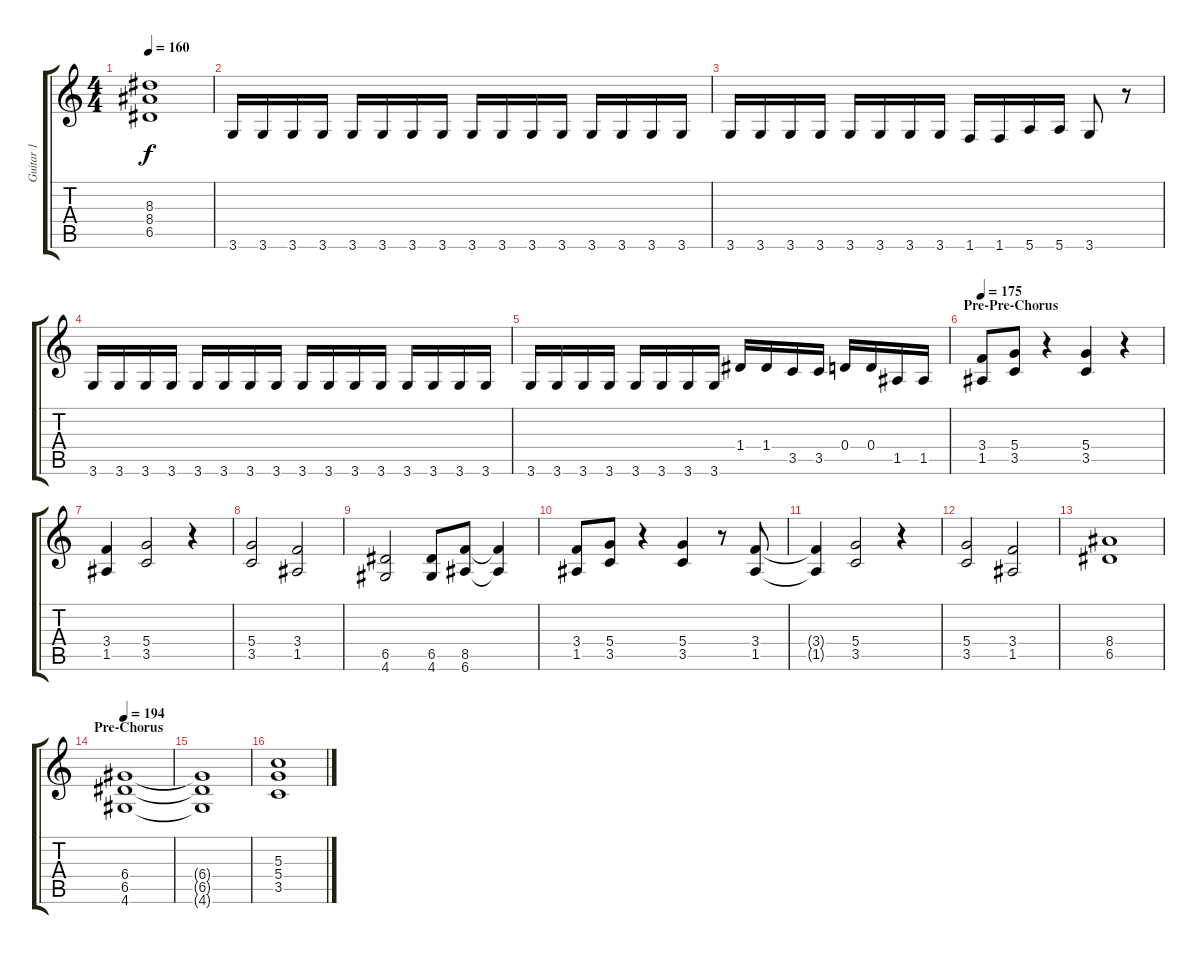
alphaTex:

\track ("Guitar 1" "Guitar 1") {instrument distortionguitar}
\staff {score tabs}
\tuning (E4 B3 G3 D3 A2 E2) {hide}
\ts (4 4)
\tempo 160
\clef g2
\ks c
(8.3{t} 8.4{t} 6.5{t}).1{dy f} |
3.6.16 3.6.16 3.6.16 3.6.16 3.6.16 3.6.16 3.6.16 3.6.16 3.6.16 3.6.16 3.6.16 3.6.16 3.6.16 3.6.16 3.6.16 3.6.16 |
3.6.16 3.6.16 3.6.16 3.6.16 3.6.16 3.6.16 3.6.16 3.6.16 1.6.16 1.6.16 5.6.16 5.6.16 3.6.8 r.8 |
3.6.16 3.6.16 3.6.16 3.6.16 3.6.16 3.6.16 3.6.16 3.6.16 3.6.16 3.6.16 3.6.16 3.6.16 3.6.16 3.6.16 3.6.16 3.6.16 |
3.6.16 3.6.16 3.6.16 3.6.16 3.6.16 3.6.16 3.6.16 3.6.16 1.4.16 1.4.16 3.5.16 3.5.16 0.4.16 0.4.16 1.5.16 1.5.16 |
\section ("" "Pre-Pre-Chorus")
\tempo 175
(3.4 1.5).8 (5.4 3.5).8 r.4 (5.4 3.5).4 r.4 |
(3.4 1.5).4 (5.4 3.5).2 r.4 |
(5.4 3.5).2 (3.4 1.5).2 |
(6.5 4.6).2 (6.5 4.6).8 (8.5 6.6).8 (8.5{t} 6.6{t}).4 |
(3.4 1.5).8 (5.4 3.5).8 r.4 (5.4 3.5).4 r.8 (3.4 1.5).8 |
(3.4{t} 1.5{t}).4 (5.4 3.5).2 r.4 |
(5.4 3.5).2 (3.4 1.5).2 |
(8.4 6.5).1 |
\section ("" "Pre-Chorus")
\tempo 194
(6.4 6.5 4.6).1 |
(6.4{t} 6.5{t} 4.6{t}).1 |
(5.3 5.4 3.5).1
